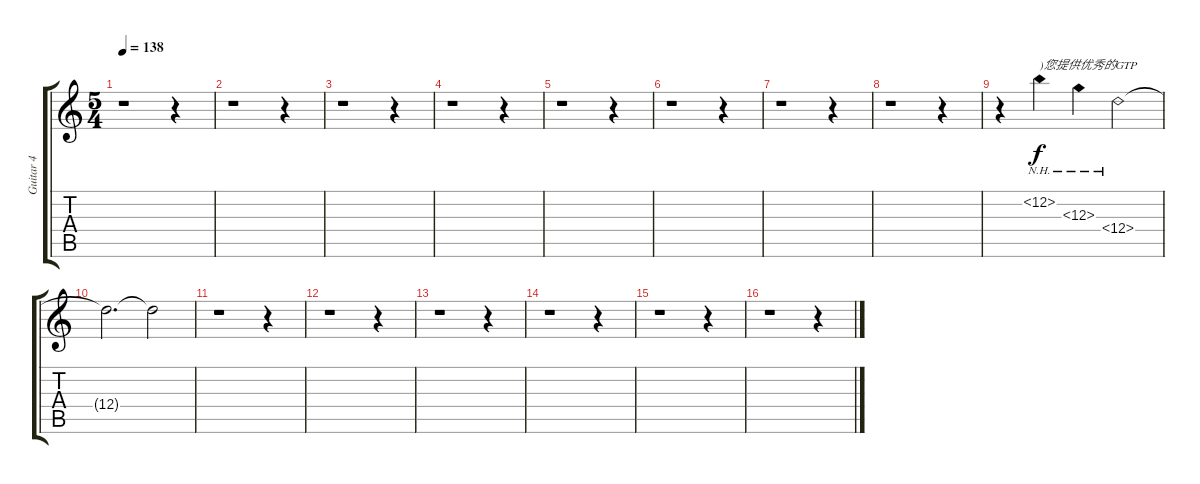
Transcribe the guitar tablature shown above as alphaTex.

\track ("Guitar 4" "Guitar 4") {instrument electricguitarclean}
\staff {score tabs}
\tuning (E4 B3 G3 D3 A2 E2) {hide}
\ts (5 4)
\tempo 138
\clef g2
\ks c
r.1{dy f} r.4 |
r.1 r.4 |
r.1 r.4 |
r.1 r.4 |
r.1 r.4 |
r.1 r.4 |
r.1 r.4 |
r.1 r.4 |
r.4 12.2{nh}.4{txt ")您提供优秀的GTP"} 12.3{nh}.4 12.4{nh}.2 |
12.4{t}.2{d} 12.4{t}.2 |
r.1 r.4 |
r.1 r.4 |
r.1 r.4 |
r.1 r.4 |
r.1 r.4 |
r.1 r.4
